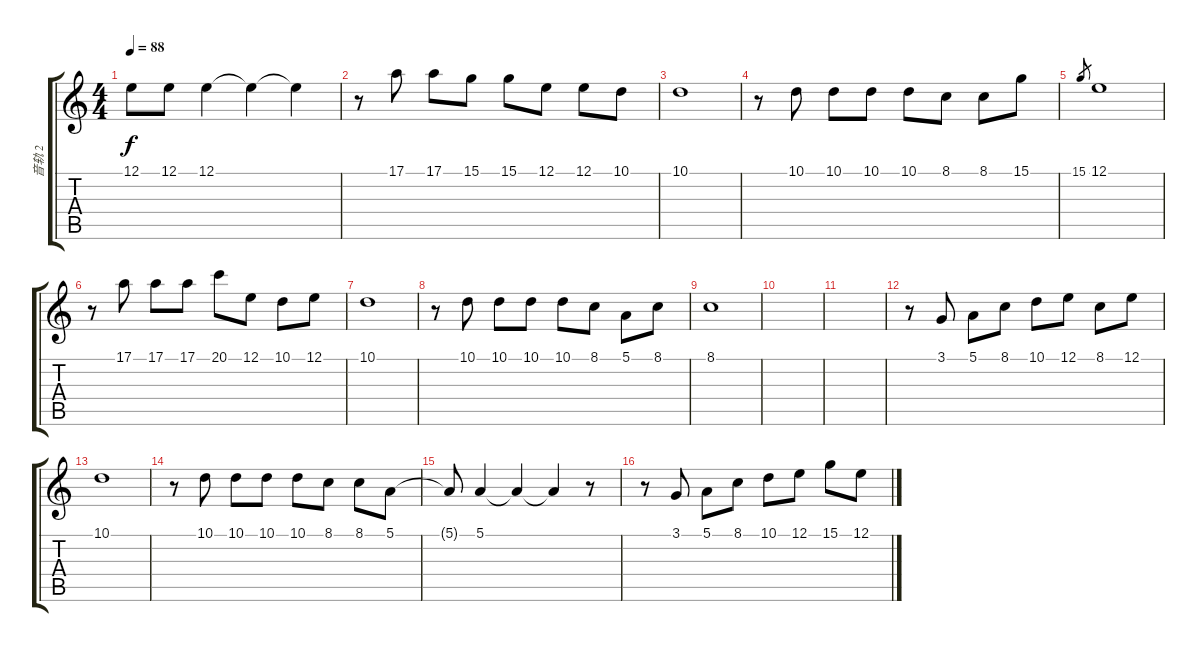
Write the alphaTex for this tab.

\track ("音轨 2" "音轨 2") {instrument ocarina}
\staff {score tabs}
\tuning (E4 B3 G3 D3 A2 E2) {hide}
\ts (4 4)
\tempo 88
\clef g2
\ks c
12.1.8{dy f} 12.1.8 12.1.4 12.1{t}.4 12.1{t}.4 |
r.8 17.1.8 17.1.8 15.1.8 15.1.8 12.1.8 12.1.8 10.1.8 |
10.1.1 |
r.8 10.1.8 10.1.8 10.1.8 10.1.8 8.1.8 8.1.8 15.1.8 |
15.1.8{gr} 12.1.1 |
r.8 17.1.8 17.1.8 17.1.8 20.1.8 12.1.8 10.1.8 12.1.8 |
10.1.1 |
r.8 10.1.8 10.1.8 10.1.8 10.1.8 8.1.8 5.1.8 8.1.8 |
8.1.1 |
|
|
r.8 3.1.8 5.1.8 8.1.8 10.1.8 12.1.8 8.1.8 12.1.8 |
10.1.1 |
r.8 10.1.8 10.1.8 10.1.8 10.1.8 8.1.8 8.1.8 5.1.8 |
5.1{t}.8 5.1.4 5.1{t}.4 5.1{t}.4 r.8 |
r.8 3.1.8 5.1.8 8.1.8 10.1.8 12.1.8 15.1.8 12.1.8
